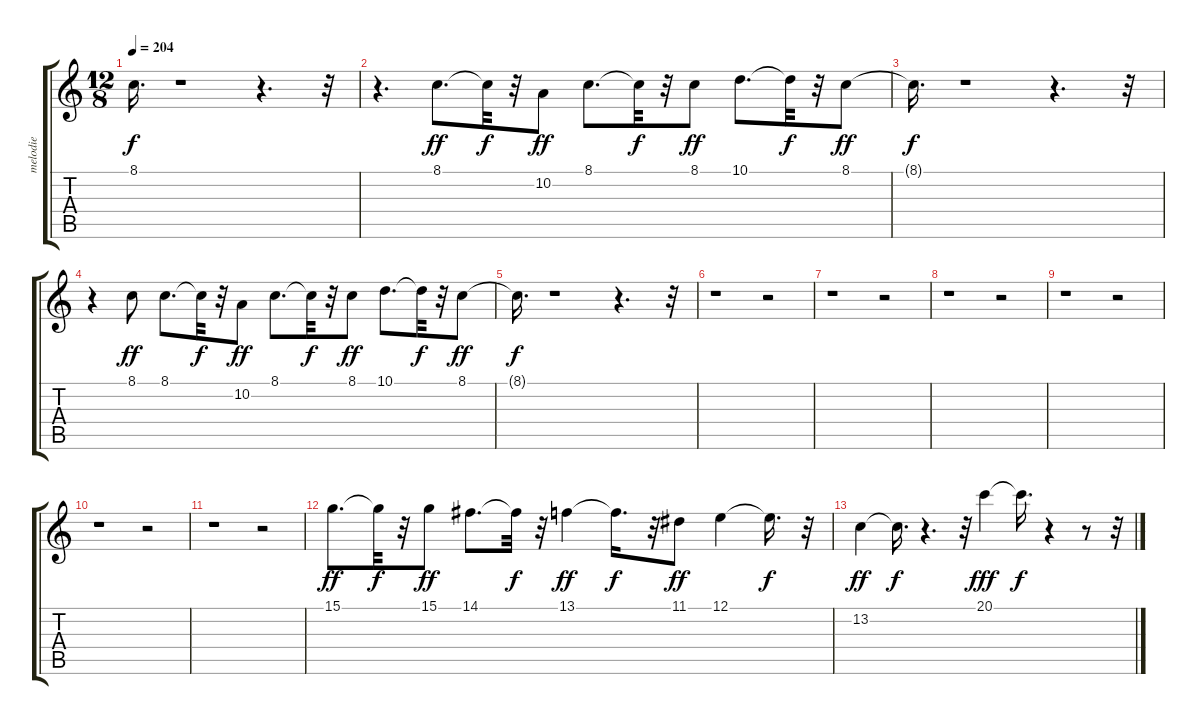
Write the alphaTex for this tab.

\track ("melodie" "melodie") {instrument sopranosax}
\staff {score tabs}
\tuning (E4 B3 G3 D3 A2 E2) {hide}
\ts (12 8)
\tempo 204
\clef g2
\ks c
8.1{t}.16{d dy f} r.1 r.4{d} r.32 |
r.4{d} 8.1.8{d dy ff} 8.1{t}.32{dy f} r.32 10.2.8{dy ff} 8.1.8{d} 8.1{t}.32{dy f} r.32 8.1.8{dy ff} 10.1.8{d} 10.1{t}.32{dy f} r.32 8.1.8{dy ff} |
8.1{t}.16{d dy f} r.1 r.4{d} r.32 |
r.4 8.1.8{dy ff} 8.1.8{d} 8.1{t}.32{dy f} r.32 10.2.8{dy ff} 8.1.8{d} 8.1{t}.32{dy f} r.32 8.1.8{dy ff} 10.1.8{d} 10.1{t}.32{dy f} r.32 8.1.8{dy ff} |
8.1{t}.16{d dy f} r.1 r.4{d} r.32 |
r.1 r.2 |
r.1 r.2 |
r.1 r.2 |
r.1 r.2 |
r.1 r.2 |
r.1 r.2 |
15.1.8{d dy ff} 15.1{t}.32{dy f} r.32 15.1.8{dy ff} 14.1.8{d} 14.1{t}.32{dy f} r.32 13.1.4{dy ff} 13.1{t}.16{d dy f} r.32 11.1.8{dy ff} 12.1.4 12.1{t}.16{d dy f} r.32 |
13.2.4{dy ff} 13.2{t}.16{d dy f} r.4{d} r.32 20.1.4{dy fff} 20.1{t}.16{d dy f} r.4 r.8 r.32
